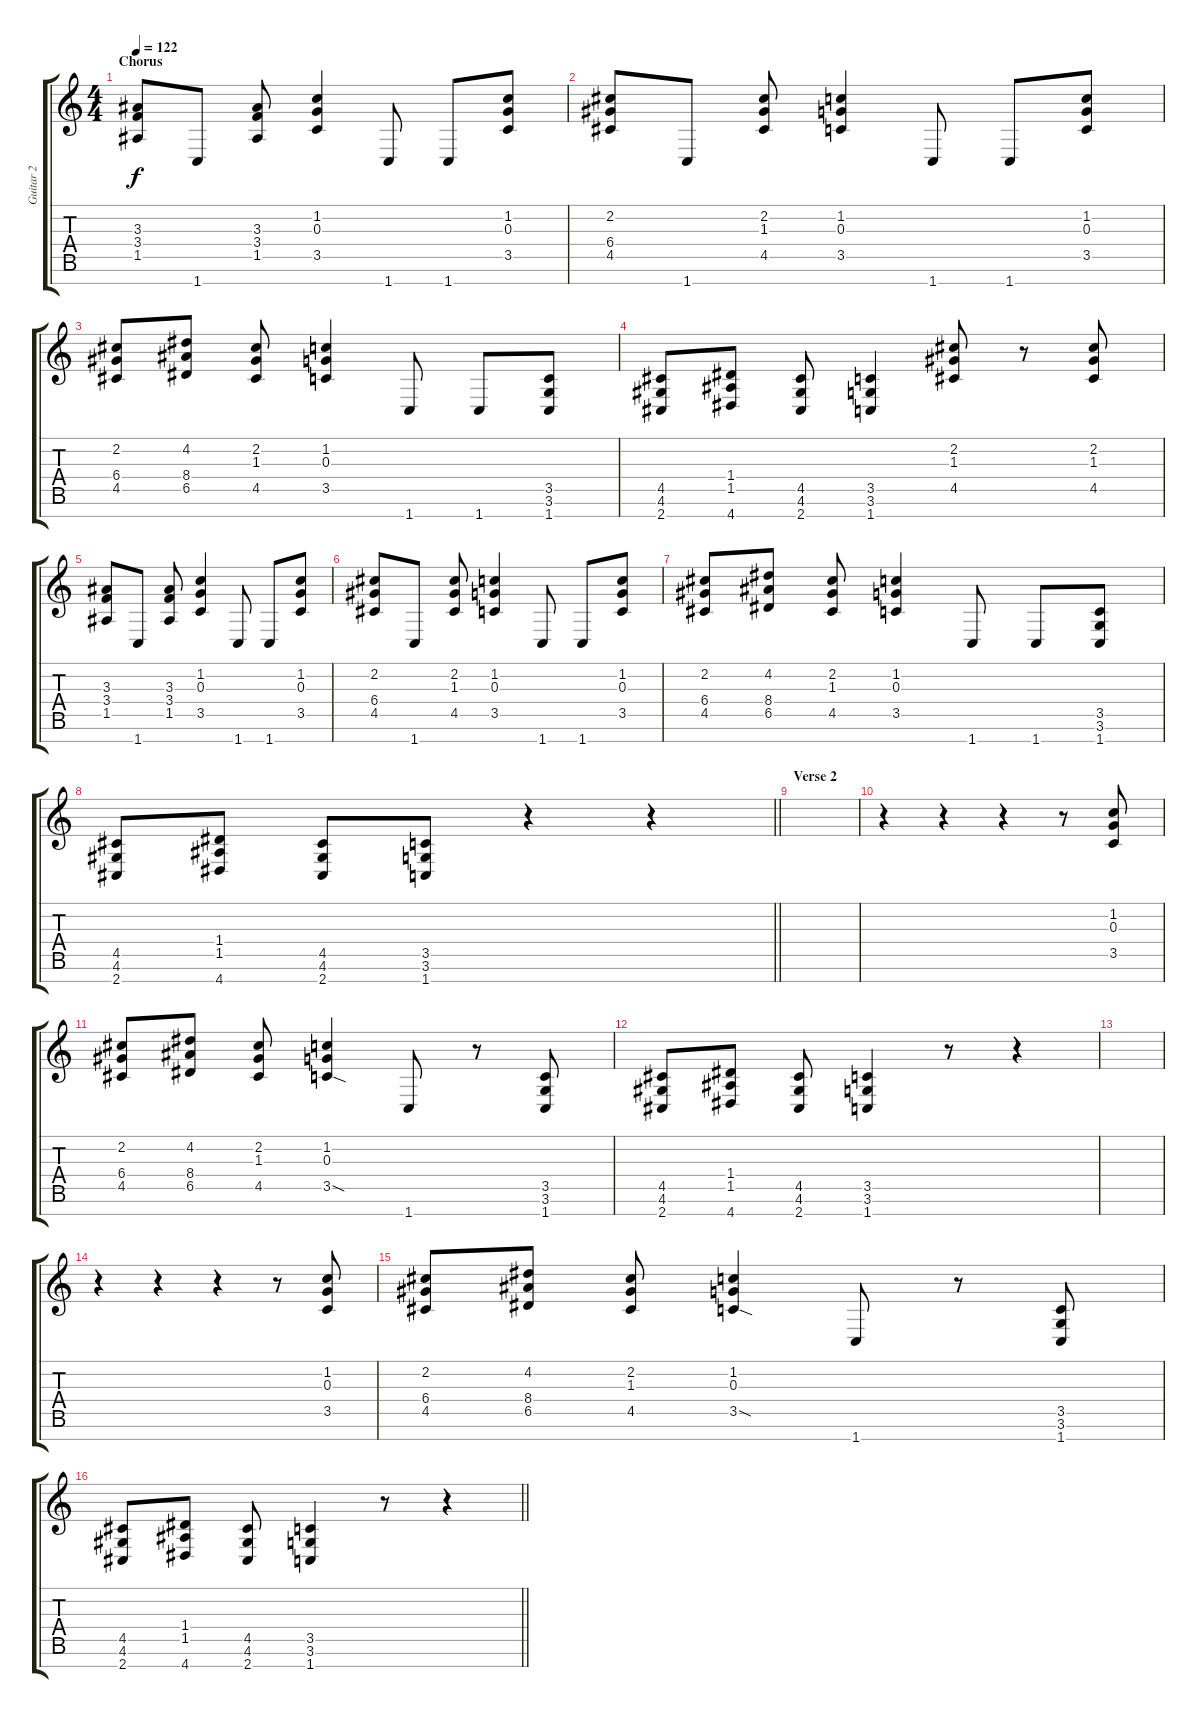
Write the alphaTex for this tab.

\track ("Guitar 2" "Guitar 2") {instrument distortionguitar}
\staff {score tabs}
\tuning (E4 B3 G3 D3 A2 E2 B1) {hide}
\ts (4 4)
\section ("" "Chorus")
\tempo 122
\clef g2
\ks c
(3.3 3.4 1.5).8{dy f} 1.7.8 (3.3 3.4 1.5).8 (1.2 0.3 3.5).4 1.7.8 1.7.8 (1.2 0.3 3.5).8 |
(2.2 6.4 4.5).8 1.7.8 (2.2 1.3 4.5).8 (1.2 0.3 3.5).4 1.7.8 1.7.8 (1.2 0.3 3.5).8 |
(2.2 6.4 4.5).8 (4.2 8.4 6.5).8 (2.2 1.3 4.5).8 (1.2 0.3 3.5).4 1.7.8 1.7.8 (3.5 3.6 1.7).8 |
(4.5 4.6 2.7).8 (1.4 1.5 4.7).8 (4.5 4.6 2.7).8 (3.5 3.6 1.7).4 (2.2 1.3 4.5).8 r.8 (2.2 1.3 4.5).8 |
(3.3 3.4 1.5).8 1.7.8 (3.3 3.4 1.5).8 (1.2 0.3 3.5).4 1.7.8 1.7.8 (1.2 0.3 3.5).8 |
(2.2 6.4 4.5).8 1.7.8 (2.2 1.3 4.5).8 (1.2 0.3 3.5).4 1.7.8 1.7.8 (1.2 0.3 3.5).8 |
(2.2 6.4 4.5).8 (4.2 8.4 6.5).8 (2.2 1.3 4.5).8 (1.2 0.3 3.5).4 1.7.8 1.7.8 (3.5 3.6 1.7).8 |
\barLineRight lightlight
(4.5 4.6 2.7).8 (1.4 1.5 4.7).8 (4.5 4.6 2.7).8 (3.5 3.6 1.7).8 r.4 r.4 |
\section ("" "Verse 2")
|
r.4 r.4 r.4 r.8 (1.2 0.3 3.5).8 |
(2.2 6.4 4.5).8 (4.2 8.4 6.5).8 (2.2 1.3 4.5).8 (1.2 0.3 3.5{sod}).4 1.7.8 r.8 (3.5 3.6 1.7).8 |
(4.5 4.6 2.7).8 (1.4 1.5 4.7).8 (4.5 4.6 2.7).8 (3.5 3.6 1.7).4 r.8 r.4 |
|
r.4 r.4 r.4 r.8 (1.2 0.3 3.5).8 |
(2.2 6.4 4.5).8 (4.2 8.4 6.5).8 (2.2 1.3 4.5).8 (1.2 0.3 3.5{sod}).4 1.7.8 r.8 (3.5 3.6 1.7).8 |
\barLineRight lightlight
(4.5 4.6 2.7).8 (1.4 1.5 4.7).8 (4.5 4.6 2.7).8 (3.5 3.6 1.7).4 r.8 r.4
